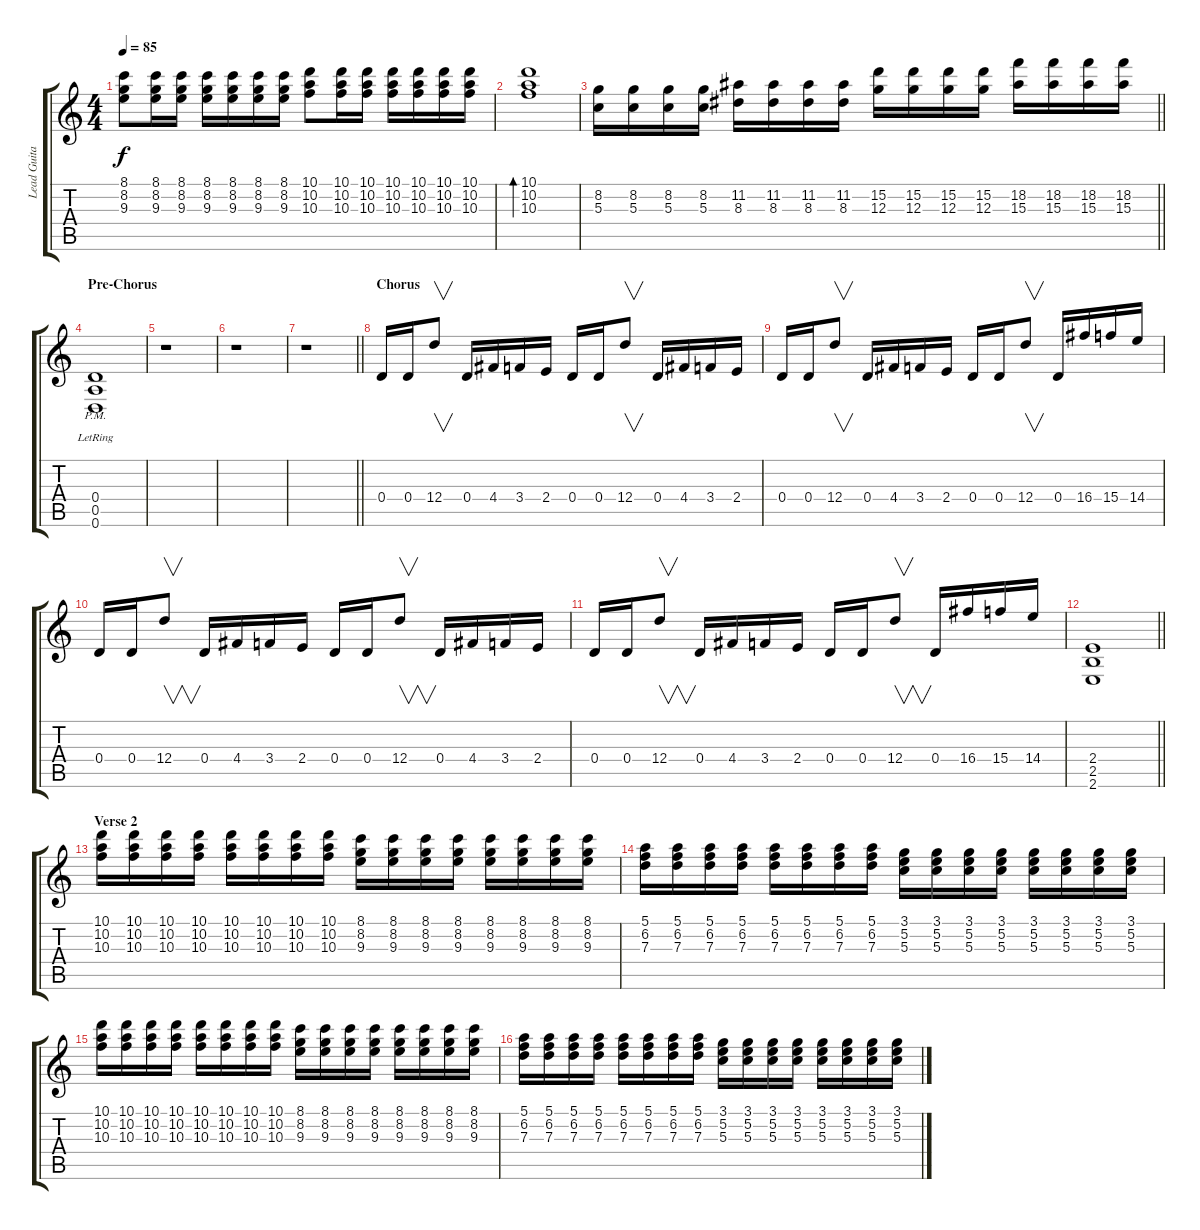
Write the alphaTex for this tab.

\track ("Lead Guitar" "Lead Guita") {instrument electricguitarclean}
\staff {score tabs}
\tuning (E4 B3 G3 D3 A2 D2) {hide}
\ts (4 4)
\tempo 85
\clef g2
\ks c
(8.1 8.2 9.3).8{dy f} (8.1 8.2 9.3).16 (8.1 8.2 9.3).16 (8.1 8.2 9.3).16 (8.1 8.2 9.3).16 (8.1 8.2 9.3).16 (8.1 8.2 9.3).16 (10.1 10.2 10.3).8 (10.1 10.2 10.3).16 (10.1 10.2 10.3).16 (10.1 10.2 10.3).16 (10.1 10.2 10.3).16 (10.1 10.2 10.3).16 (10.1 10.2 10.3).16 |
(10.1 10.2 10.3).1{bd 480} |
\barLineRight lightlight
(8.2 5.3).16 (8.2 5.3).16 (8.2 5.3).16 (8.2 5.3).16 (11.2 8.3).16 (11.2 8.3).16 (11.2 8.3).16 (11.2 8.3).16 (15.2 12.3).16 (15.2 12.3).16 (15.2 12.3).16 (15.2 12.3).16 (18.2 15.3).16 (18.2 15.3).16 (18.2 15.3).16 (18.2 15.3).16 |
\section ("" "Pre-Chorus")
(0.4{pm lr} 0.5 0.6).1{instrument overdrivenguitar} |
r.1 |
r.1 |
\barLineRight lightlight
r.1 |
\section ("" "Chorus")
0.4.16 0.4.16 12.4.8{v} 0.4.16 4.4.16 3.4.16 2.4.16 0.4.16 0.4.16 12.4.8{v} 0.4.16 4.4.16 3.4.16 2.4.16 |
0.4.16 0.4.16 12.4.8{v} 0.4.16 4.4.16 3.4.16 2.4.16 0.4.16 0.4.16 12.4.8{v} 0.4.16 16.4.16 15.4.16 14.4.16 |
0.4.16 0.4.16 12.4.8{v} 0.4.16 4.4.16 3.4.16 2.4.16 0.4.16 0.4.16 12.4.8{v} 0.4.16 4.4.16 3.4.16 2.4.16 |
0.4.16 0.4.16 12.4.8{v} 0.4.16 4.4.16 3.4.16 2.4.16 0.4.16 0.4.16 12.4.8{v} 0.4.16 16.4.16 15.4.16 14.4.16 |
\barLineRight lightlight
(2.4 2.5 2.6).1 |
\section ("" "Verse 2")
(10.1 10.2 10.3).16{instrument electricguitarclean} (10.1 10.2 10.3).16 (10.1 10.2 10.3).16 (10.1 10.2 10.3).16 (10.1 10.2 10.3).16 (10.1 10.2 10.3).16 (10.1 10.2 10.3).16 (10.1 10.2 10.3).16 (8.1 8.2 9.3).16 (8.1 8.2 9.3).16 (8.1 8.2 9.3).16 (8.1 8.2 9.3).16 (8.1 8.2 9.3).16 (8.1 8.2 9.3).16 (8.1 8.2 9.3).16 (8.1 8.2 9.3).16 |
(5.1 6.2 7.3).16 (5.1 6.2 7.3).16 (5.1 6.2 7.3).16 (5.1 6.2 7.3).16 (5.1 6.2 7.3).16 (5.1 6.2 7.3).16 (5.1 6.2 7.3).16 (5.1 6.2 7.3).16 (3.1 5.2 5.3).16 (3.1 5.2 5.3).16 (3.1 5.2 5.3).16 (3.1 5.2 5.3).16 (3.1 5.2 5.3).16 (3.1 5.2 5.3).16 (3.1 5.2 5.3).16 (3.1 5.2 5.3).16 |
(10.1 10.2 10.3).16 (10.1 10.2 10.3).16 (10.1 10.2 10.3).16 (10.1 10.2 10.3).16 (10.1 10.2 10.3).16 (10.1 10.2 10.3).16 (10.1 10.2 10.3).16 (10.1 10.2 10.3).16 (8.1 8.2 9.3).16 (8.1 8.2 9.3).16 (8.1 8.2 9.3).16 (8.1 8.2 9.3).16 (8.1 8.2 9.3).16 (8.1 8.2 9.3).16 (8.1 8.2 9.3).16 (8.1 8.2 9.3).16 |
(5.1 6.2 7.3).16 (5.1 6.2 7.3).16 (5.1 6.2 7.3).16 (5.1 6.2 7.3).16 (5.1 6.2 7.3).16 (5.1 6.2 7.3).16 (5.1 6.2 7.3).16 (5.1 6.2 7.3).16 (3.1 5.2 5.3).16 (3.1 5.2 5.3).16 (3.1 5.2 5.3).16 (3.1 5.2 5.3).16 (3.1 5.2 5.3).16 (3.1 5.2 5.3).16 (3.1 5.2 5.3).16 (3.1 5.2 5.3).16
